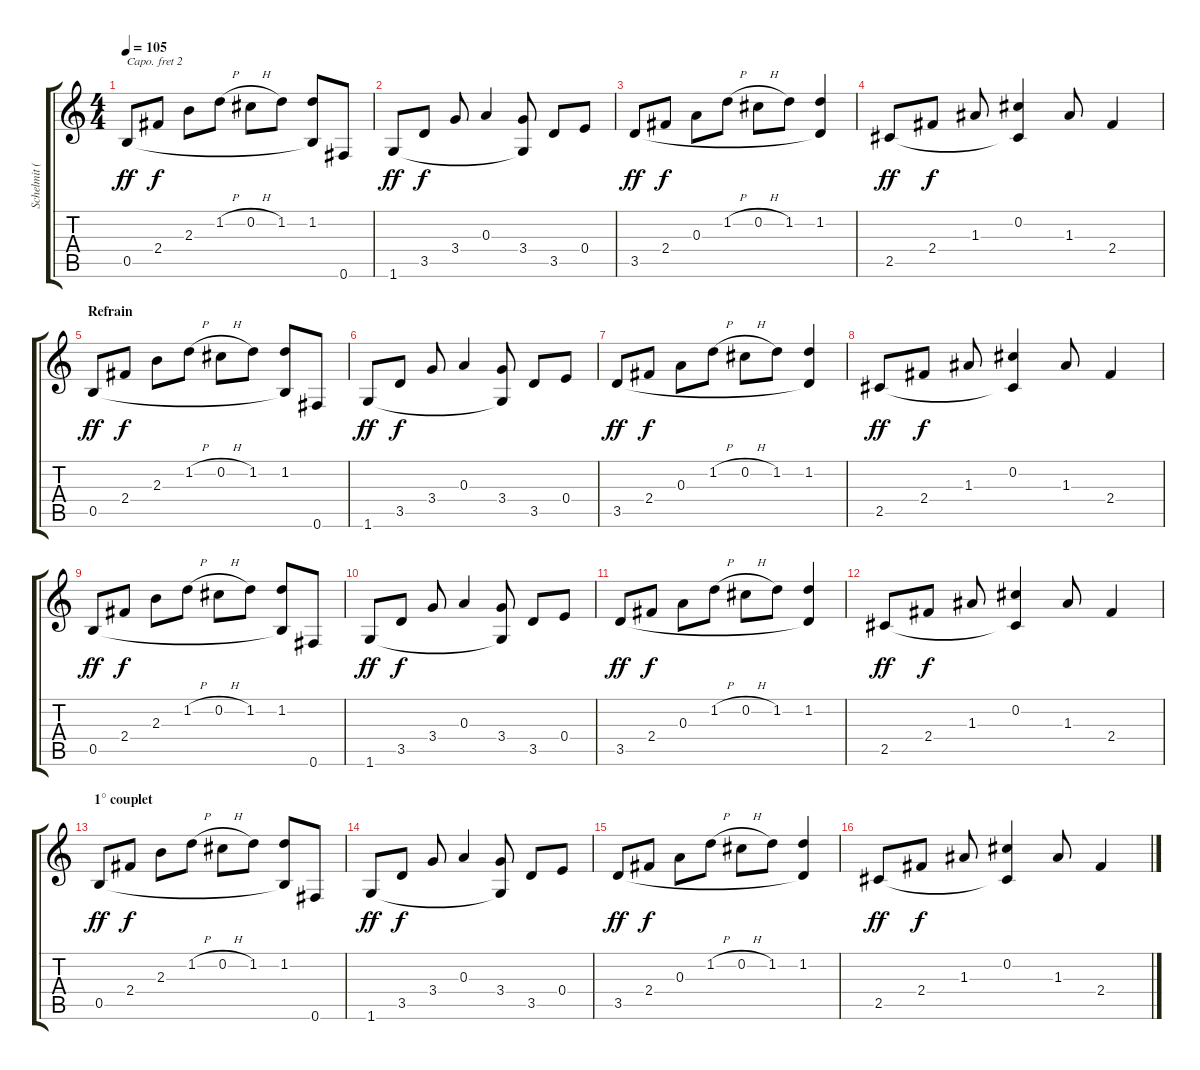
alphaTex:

\track ("Schelmit (guitare)" "Schelmit (") {instrument acousticguitarnylon}
\staff {score tabs}
\capo 2
\tuning (E4 B3 G3 D3 A2 E2) {hide}
\ts (4 4)
\tempo 105
\clef g2
\ks c
0.5.8{dy ff} 2.4.8{dy f} 2.3.8 1.2{h}.8 0.2{h}.8 1.2.8 (1.2 0.5{t}).8 0.6.8 |
1.6.8{dy ff} 3.5.8{dy f} 3.4.8 0.3.4 (3.4 1.6{t}).8 3.5.8 0.4.8 |
3.5.8{dy ff} 2.4.8{dy f} 0.3.8 1.2{h}.8 0.2{h}.8 1.2.8 (1.2 3.5{t}).4 |
2.5.8{dy ff} 2.4.8{dy f} 1.3.8 (0.2 2.5{t}).4 1.3.8 2.4.4 |
\section ("" "Refrain")
0.5.8{dy ff} 2.4.8{dy f} 2.3.8 1.2{h}.8 0.2{h}.8 1.2.8 (1.2 0.5{t}).8 0.6.8 |
1.6.8{dy ff} 3.5.8{dy f} 3.4.8 0.3.4 (3.4 1.6{t}).8 3.5.8 0.4.8 |
3.5.8{dy ff} 2.4.8{dy f} 0.3.8 1.2{h}.8 0.2{h}.8 1.2.8 (1.2 3.5{t}).4 |
2.5.8{dy ff} 2.4.8{dy f} 1.3.8 (0.2 2.5{t}).4 1.3.8 2.4.4 |
0.5.8{dy ff} 2.4.8{dy f} 2.3.8 1.2{h}.8 0.2{h}.8 1.2.8 (1.2 0.5{t}).8 0.6.8 |
1.6.8{dy ff} 3.5.8{dy f} 3.4.8 0.3.4 (3.4 1.6{t}).8 3.5.8 0.4.8 |
3.5.8{dy ff} 2.4.8{dy f} 0.3.8 1.2{h}.8 0.2{h}.8 1.2.8 (1.2 3.5{t}).4 |
2.5.8{dy ff} 2.4.8{dy f} 1.3.8 (0.2 2.5{t}).4 1.3.8 2.4.4 |
\section ("" "1° couplet")
0.5.8{dy ff} 2.4.8{dy f} 2.3.8 1.2{h}.8 0.2{h}.8 1.2.8 (1.2 0.5{t}).8 0.6.8 |
1.6.8{dy ff} 3.5.8{dy f} 3.4.8 0.3.4 (3.4 1.6{t}).8 3.5.8 0.4.8 |
3.5.8{dy ff} 2.4.8{dy f} 0.3.8 1.2{h}.8 0.2{h}.8 1.2.8 (1.2 3.5{t}).4 |
2.5.8{dy ff} 2.4.8{dy f} 1.3.8 (0.2 2.5{t}).4 1.3.8 2.4.4
